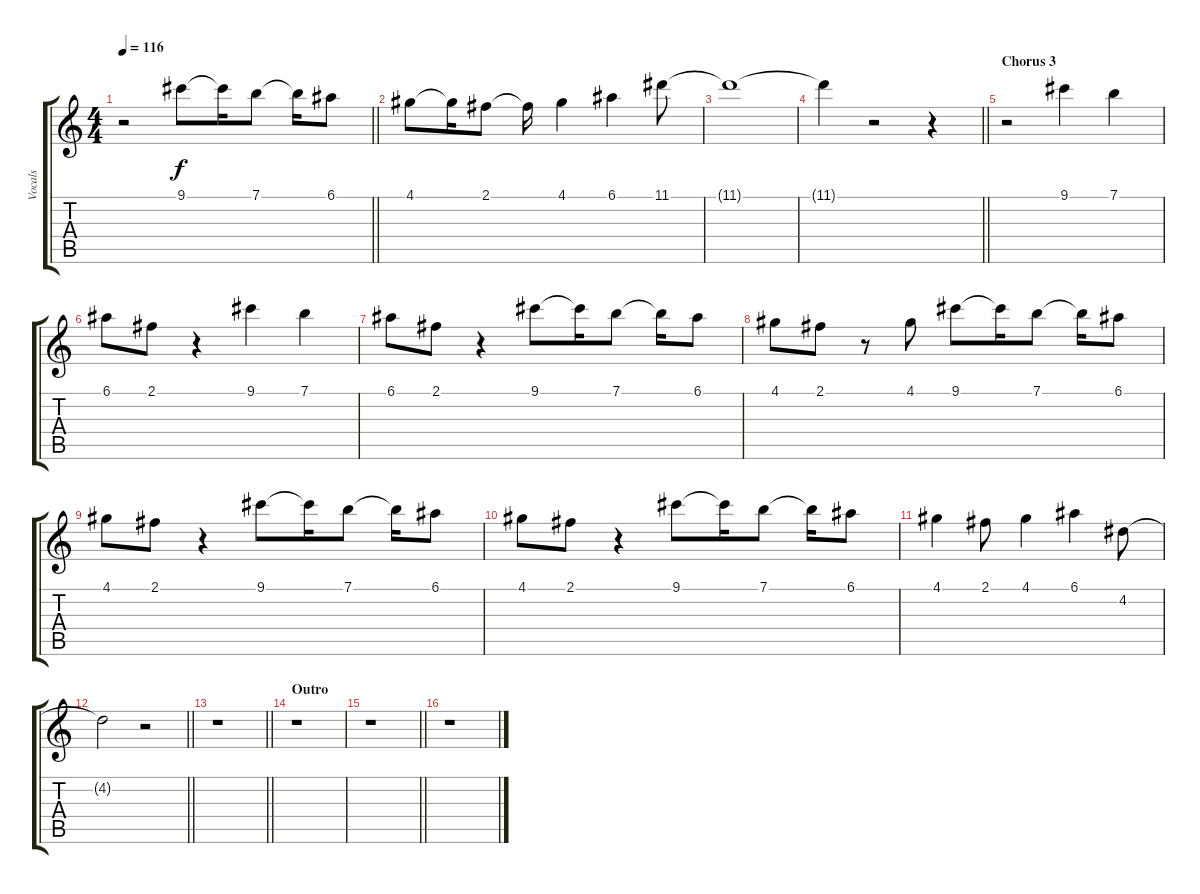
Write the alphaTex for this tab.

\track ("Vocals" "Vocals") {instrument overdrivenguitar}
\staff {score tabs}
\tuning (E4 B3 G3 D3 A2 E2) {hide}
\ts (4 4)
\tempo 116
\clef g2
\barLineRight lightlight
\ks c
r.2{dy f} 9.1.8 9.1{t}.16 7.1.8 7.1{t}.16 6.1.8 |
4.1.8 4.1{t}.16 2.1.8 2.1{t}.16 4.1.4 6.1.4 11.1.8 |
11.1{t}.1 |
\barLineRight lightlight
11.1{t}.4 r.2 r.4 |
\section ("" "Chorus 3")
r.2 9.1.4 7.1.4 |
6.1.8 2.1.8 r.4 9.1.4 7.1.4 |
6.1.8 2.1.8 r.4 9.1.8 9.1{t}.16 7.1.8 7.1{t}.16 6.1.8 |
4.1.8 2.1.8 r.8 4.1.8 9.1.8 9.1{t}.16 7.1.8 7.1{t}.16 6.1.8 |
4.1.8 2.1.8 r.4 9.1.8 9.1{t}.16 7.1.8 7.1{t}.16 6.1.8 |
4.1.8 2.1.8 r.4 9.1.8 9.1{t}.16 7.1.8 7.1{t}.16 6.1.8 |
4.1.4 2.1.8 4.1.4 6.1.4 4.2.8 |
\barLineRight lightlight
4.2{t}.2 r.2 |
\barLineRight lightlight
r.1 |
\section ("" "Outro")
r.1 |
\barLineRight lightlight
r.1 |
r.1
